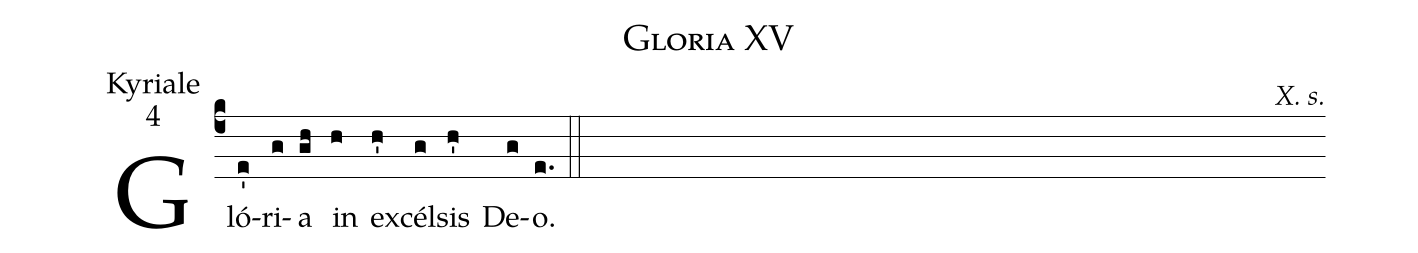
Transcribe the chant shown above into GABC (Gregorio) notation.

name:Gloria XV;
office-part:Kyriale;
mode:4;
commentary:X. s.;
%%
(c4) Gló(e')ri(g)a(gh) in(h) ex(h')cél(g)sis(h') De(g)o.(e.) (::)
